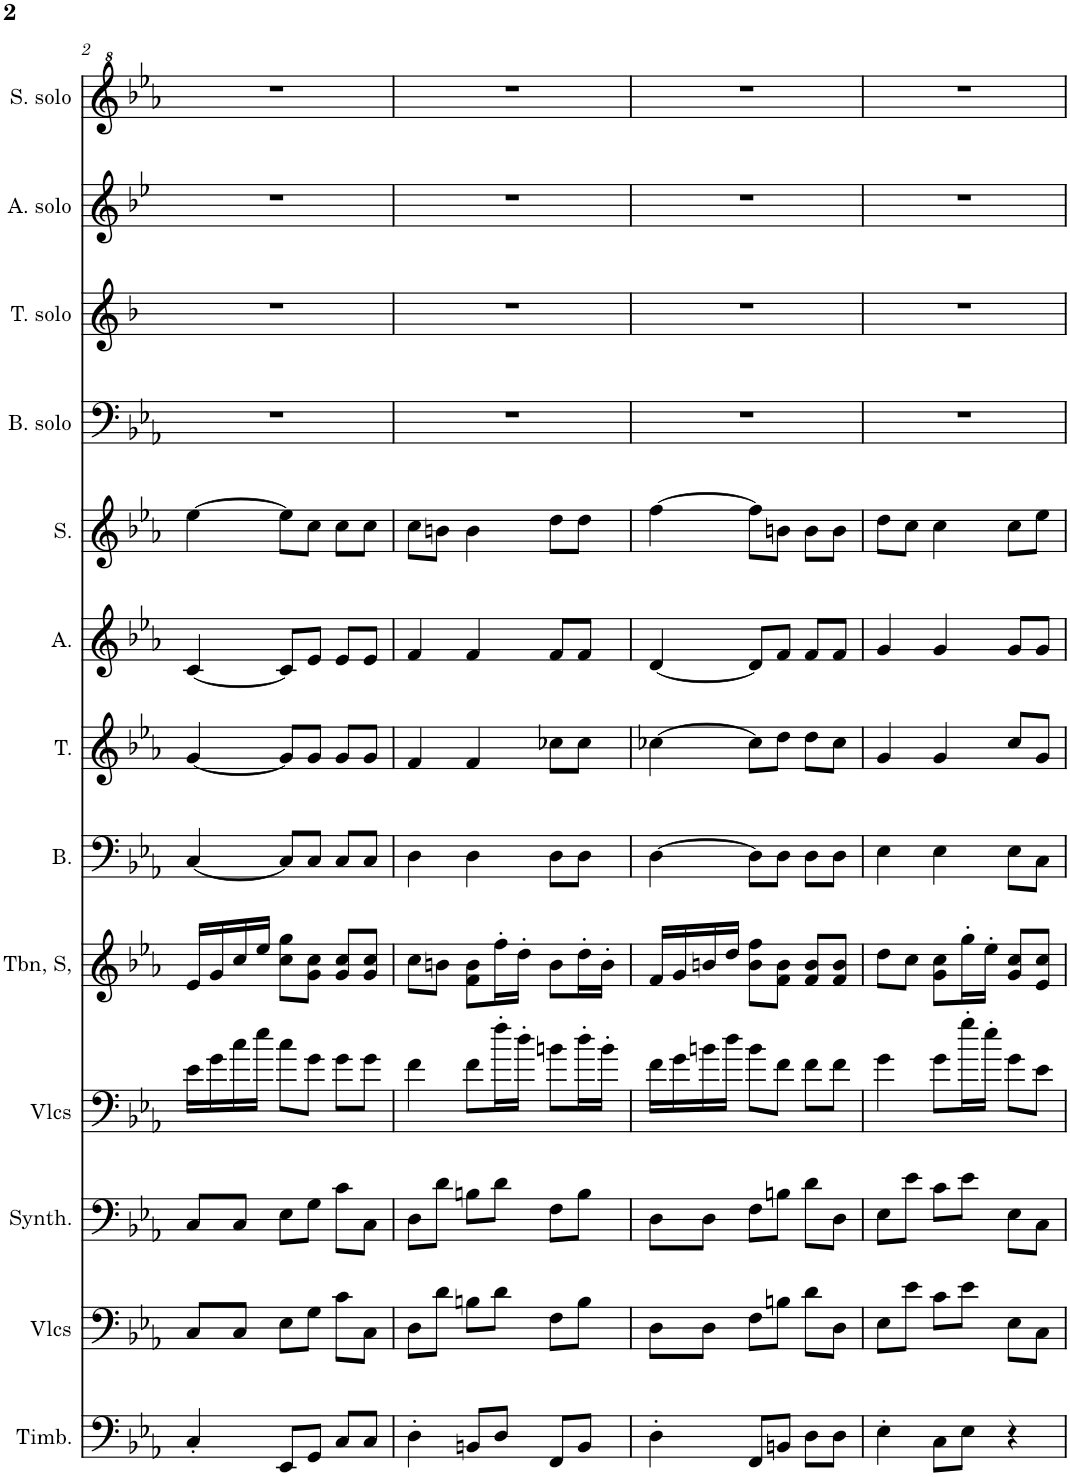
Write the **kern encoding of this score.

**kern	**kern	**kern	**kern	**kern	**kern	**kern	**kern	**kern	**kern	**kern	**kern	**kern
*part13	*part12	*part11	*part10	*part9	*part8	*part7	*part6	*part5	*part4	*part3	*part2	*part1
*staff13	*staff12	*staff11	*staff10	*staff9	*staff8	*staff7	*staff6	*staff5	*staff4	*staff3	*staff2	*staff1
*I"Timbales, Staff-1	*I"Violoncelles, D'Bass/Strings, etc	*I"Synthétiseur d'instruments à cordes, Synth strings, etc	*I"Violoncelles, Synth strings 2	*I"Trombone Soprano, 1st violins	*I"Basse	*I"Ténor	*I"Alto	*I"Soprano	*I"Bases Solo	*I"Tenor Solo	*I"Alto Solo	*I"Soprano Solo
*I'Timb.	*I'Vlcs	*I'Synth.	*I'Vlcs	*I'Tbn, S,	*I'B.	*I'T.	*I'A.	*I'S.	*I'B. solo	*I'T. solo	*I'A. solo	*I'S. solo
!!LO:PB:g=z
*clefF4	*clefF4	*clefF4	*clefF4	*clefG2	*clefF4	*clefG2	*clefG2	*clefG2	*clefF4	*clefG2	*clefG2	*clefG^2
*	*	*	*	*	*	*	*	*	*	*Trd8c14	*Trd4c7	*
*k[b-e-a-]	*k[b-e-a-]	*k[b-e-a-]	*k[b-e-a-]	*k[b-e-a-]	*k[b-e-a-]	*k[b-e-a-]	*k[b-e-a-]	*k[b-e-a-]	*k[b-e-a-]	*k[b-]	*k[b-e-]	*k[b-e-a-]
*M3/4	*M3/4	*M3/4	*M3/4	*M3/4	*M3/4	*M3/4	*M3/4	*M3/4	*M3/4	*M3/4	*M3/4	*M3/4
=2	=2	=2	=2	=2	=2	=2	=2	=2	=2	=2	=2	=2
4C'/	8C/L	8C/L	16e-\LL	16e-/LL	[4C/	[4g/	[4c/	[4ee-\	2.r	2.r	2.r	2.r
.	.	.	16g\	16g/	.	.	.	.	.	.	.	.
.	8C/J	8C/J	16cc\	16cc/	.	.	.	.	.	.	.	.
.	.	.	16ee-\JJ	16ee-/JJ	.	.	.	.	.	.	.	.
8EE-/L	8E-\L	8E-\L	8cc\L	8cc\ 8gg\L	8C/L]	8g/L]	8c/L]	8ee-\L]	.	.	.	.
8GG/J	8G\J	8G\J	8g\J	8g\ 8cc\J	8C/J	8g/J	8e-/J	8cc\J	.	.	.	.
8C/L	8c\L	8c\L	8g\L	8g/ 8cc/L	8C/L	8g/L	8e-/L	8cc\L	.	.	.	.
8C/J	8C\J	8C\J	8g\J	8g/ 8cc/J	8C/J	8g/J	8e-/J	8cc\J	.	.	.	.
=3	=3	=3	=3	=3	=3	=3	=3	=3	=3	=3	=3	=3
4D'\	8D\L	8D\L	4f\	8cc\L	4D\	4f/	4f/	8cc\L	2.r	2.r	2.r	2.r
.	8d\J	8d\J	.	8bn\J	.	.	.	8bn\J	.	.	.	.
8BBn/L	8Bn\L	8Bn\L	8f\L	8f\ 8b\L	4D\	4f/	4f/	4b\	.	.	.	.
8D/J	8d\J	8d\J	16ff'\L	16ff'\L	.	.	.	.	.	.	.	.
.	.	.	16dd'\JJ	16dd'\JJ	.	.	.	.	.	.	.	.
8FF/L	8F\L	8F\L	8bn\L	8b\L	8D\L	8cc-X\L	8f/L	8dd\L	.	.	.	.
8BB/J	8B\J	8B\J	16dd'\L	16dd'\L	8D\J	8cc-\J	8f/J	8dd\J	.	.	.	.
.	.	.	16b'\JJ	16b'\JJ	.	.	.	.	.	.	.	.
=4	=4	=4	=4	=4	=4	=4	=4	=4	=4	=4	=4	=4
4D'\	8D\L	8D\L	16f\LL	16f/LL	[4D\	[4cc-X\	[4d/	[4ff\	2.r	2.r	2.r	2.r
.	.	.	16g\	16g/	.	.	.	.	.	.	.	.
.	8D\J	8D\J	16bn\	16bn/	.	.	.	.	.	.	.	.
.	.	.	16dd\JJ	16dd/JJ	.	.	.	.	.	.	.	.
8FF/L	8F\L	8F\L	8b\L	8b\ 8ff\L	8D\L]	8cc-\L]	8d/L]	8ff\L]	.	.	.	.
8BBn/J	8Bn\J	8Bn\J	8f\J	8f\ 8b\J	8D\J	8dd\J	8f/J	8bn\J	.	.	.	.
8D\L	8d\L	8d\L	8f\L	8f/ 8b/L	8D\L	8dd\L	8f/L	8b\L	.	.	.	.
8D\J	8D\J	8D\J	8f\J	8f/ 8b/J	8D\J	8cc-\J	8f/J	8b\J	.	.	.	.
=5	=5	=5	=5	=5	=5	=5	=5	=5	=5	=5	=5	=5
4E-'\	8E-\L	8E-\L	4g\	8dd\L	4E-\	4g/	4g/	8dd\L	2.r	2.r	2.r	2.r
.	8e-\J	8e-\J	.	8cc\J	.	.	.	8cc\J	.	.	.	.
8C\L	8c\L	8c\L	8g\L	8g\ 8cc\L	4E-\	4g/	4g/	4cc\	.	.	.	.
8E-\J	8e-\J	8e-\J	16gg'\L	16gg'\L	.	.	.	.	.	.	.	.
.	.	.	16ee-'\JJ	16ee-'\JJ	.	.	.	.	.	.	.	.
4r	8E-\L	8E-\L	8g\L	8g/ 8cc/L	8E-\L	8cc/L	8g/L	8cc\L	.	.	.	.
.	8C\J	8C\J	8e-\J	8e-/ 8cc/J	8C\J	8g/J	8g/J	8ee-\J	.	.	.	.
=	=	=	=	=	=	=	=	=	=	=	=	=
*-	*-	*-	*-	*-	*-	*-	*-	*-	*-	*-	*-	*-
